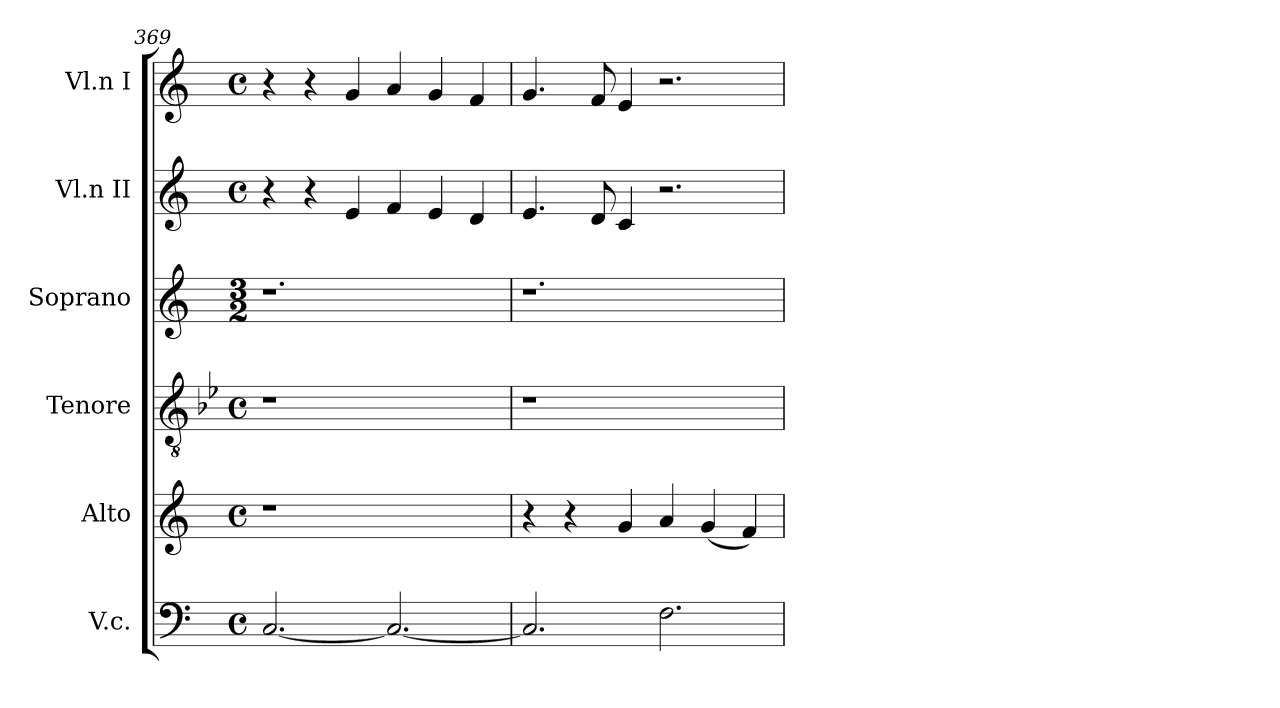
**kern	**kern	**kern	**kern	**kern	**kern
*part6	*part5	*part4	*part3	*part2	*part1
*staff6	*staff5	*staff4	*staff3	*staff2	*staff1
*I"V.c.	*I"Alto	*I"Tenore	*I"Soprano	*I"Vl.n II	*I"Vl.n I
*I'V.c.	*I'Alto	*I'Tenore	*I'Soprano	*I'Vl.n II	*I'Vl.n I
!!LO:LB:g=z
*clefF4	*clefG2	*clefGv2	*clefG2	*clefG2	*clefG2
*k[]	*k[]	*k[b-e-]	*k[]	*k[]	*k[]
*C:	*C:	*B-:	*C:	*C:	*C:
*M4/4	*M4/4	*M4/4	*M3/2	*M4/4	*M4/4
*met(c)	*met(c)	*met(c)	*	*met(c)	*met(c)
=369	=369	=369	=369	=369	=369
!	!LO:N:vis=1	!	!	!	!
[<2.C/	1r	1r	1.r	4r	4r
.	.	.	.	4r	4r
.	.	.	.	4e/	4g/
2.C/_	.	.	.	4f/	4a/
.	2ryy	2ryy	.	4e/	4g/
.	.	.	.	4d/	4f/
=370	=370	=370	=370	=370	=370
2.C/]	4r	1r	1.r	4.e/	4.g/
.	4r	.	.	.	.
.	.	.	.	8d/	8f/
.	4g/	.	.	4c/	4e/
2.F\	4a/	.	.	2.r	2.r
.	(<4g/	2ryy	.	.	.
.	4f/)	.	.	.	.
=	=	=	=	=	=
*-	*-	*-	*-	*-	*-
